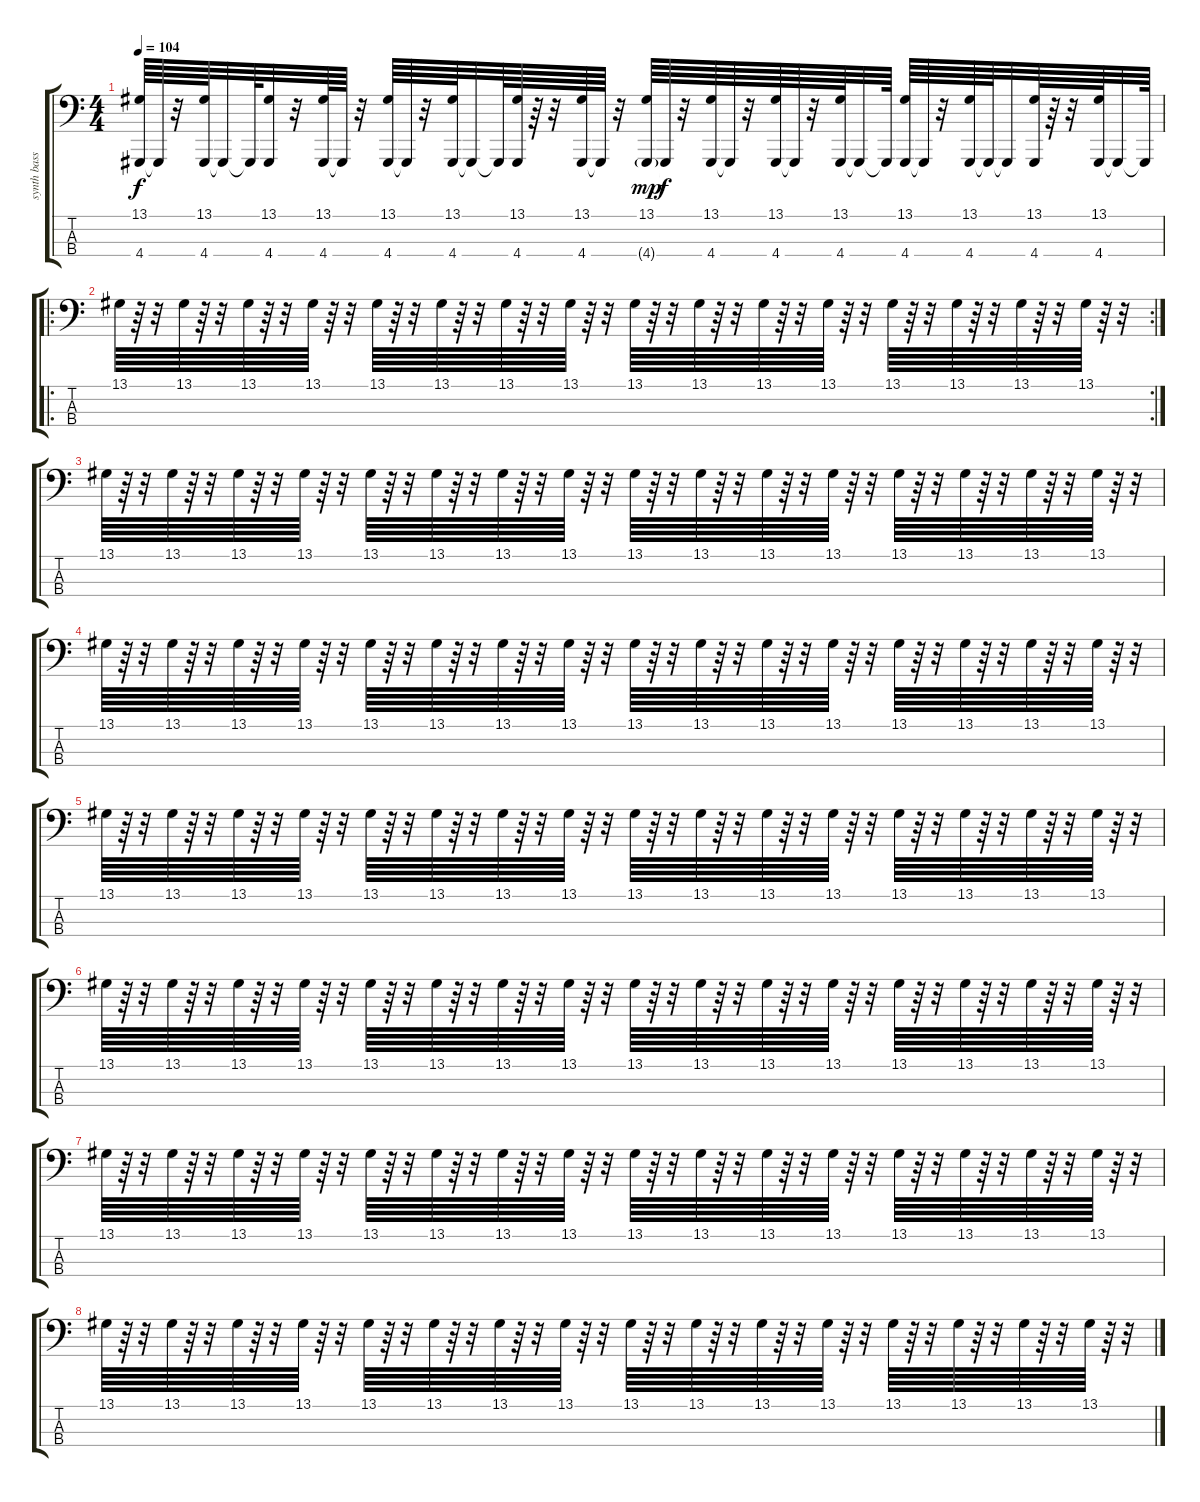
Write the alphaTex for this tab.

\track ("synth bass" "synth bass") {instrument lead8bassandlead}
\staff {score tabs}
\tuning (G2 D2 A1 E1) {hide}
\ts (4 4)
\tempo 104
\clef f4
\ks c
(13.1 4.4).64{dy f} 4.4{t}.64 r.32 (13.1 4.4).64 4.4{t}.32 4.4{t}.64 (13.1 4.4).32 r.32 (13.1 4.4).64 4.4{t}.64 r.32 (13.1 4.4).64 4.4{t}.64 r.32 (13.1 4.4).64 4.4{t}.32 4.4{t}.64 (13.1 4.4).64 r.64 r.32 (13.1 4.4).64 4.4{t}.64 r.32 (13.1 4.4{g}).64{dy mp} 4.4{t}.64{dy f} r.32 (13.1 4.4).64 4.4{t}.64 r.32 (13.1 4.4).64 4.4{t}.64 r.32 (13.1 4.4).64 4.4{t}.32 4.4{t}.64 (13.1 4.4).64 4.4{t}.64 r.32 (13.1 4.4).64 4.4{t}.64 4.4{t}.32 (13.1 4.4).64 r.64 r.32 (13.1 4.4).64 4.4{t}.32 4.4{t}.64 |
\ro
\rc 2
13.1.64 r.64 r.32 13.1.64 r.64 r.32 13.1.64 r.64 r.32 13.1.64 r.64 r.32 13.1.64 r.64 r.32 13.1.64 r.64 r.32 13.1.64 r.64 r.32 13.1.64 r.64 r.32 13.1.64 r.64 r.32 13.1.64 r.64 r.32 13.1.64 r.64 r.32 13.1.64 r.64 r.32 13.1.64 r.64 r.32 13.1.64 r.64 r.32 13.1.64 r.64 r.32 13.1.64 r.64 r.32 |
13.1.64 r.64 r.32 13.1.64 r.64 r.32 13.1.64 r.64 r.32 13.1.64 r.64 r.32 13.1.64 r.64 r.32 13.1.64 r.64 r.32 13.1.64 r.64 r.32 13.1.64 r.64 r.32 13.1.64 r.64 r.32 13.1.64 r.64 r.32 13.1.64 r.64 r.32 13.1.64 r.64 r.32 13.1.64 r.64 r.32 13.1.64 r.64 r.32 13.1.64 r.64 r.32 13.1.64 r.64 r.32 |
13.1.64 r.64 r.32 13.1.64 r.64 r.32 13.1.64 r.64 r.32 13.1.64 r.64 r.32 13.1.64 r.64 r.32 13.1.64 r.64 r.32 13.1.64 r.64 r.32 13.1.64 r.64 r.32 13.1.64 r.64 r.32 13.1.64 r.64 r.32 13.1.64 r.64 r.32 13.1.64 r.64 r.32 13.1.64 r.64 r.32 13.1.64 r.64 r.32 13.1.64 r.64 r.32 13.1.64 r.64 r.32 |
13.1.64 r.64 r.32 13.1.64 r.64 r.32 13.1.64 r.64 r.32 13.1.64 r.64 r.32 13.1.64 r.64 r.32 13.1.64 r.64 r.32 13.1.64 r.64 r.32 13.1.64 r.64 r.32 13.1.64 r.64 r.32 13.1.64 r.64 r.32 13.1.64 r.64 r.32 13.1.64 r.64 r.32 13.1.64 r.64 r.32 13.1.64 r.64 r.32 13.1.64 r.64 r.32 13.1.64 r.64 r.32 |
13.1.64 r.64 r.32 13.1.64 r.64 r.32 13.1.64 r.64 r.32 13.1.64 r.64 r.32 13.1.64 r.64 r.32 13.1.64 r.64 r.32 13.1.64 r.64 r.32 13.1.64 r.64 r.32 13.1.64 r.64 r.32 13.1.64 r.64 r.32 13.1.64 r.64 r.32 13.1.64 r.64 r.32 13.1.64 r.64 r.32 13.1.64 r.64 r.32 13.1.64 r.64 r.32 13.1.64 r.64 r.32 |
13.1.64 r.64 r.32 13.1.64 r.64 r.32 13.1.64 r.64 r.32 13.1.64 r.64 r.32 13.1.64 r.64 r.32 13.1.64 r.64 r.32 13.1.64 r.64 r.32 13.1.64 r.64 r.32 13.1.64 r.64 r.32 13.1.64 r.64 r.32 13.1.64 r.64 r.32 13.1.64 r.64 r.32 13.1.64 r.64 r.32 13.1.64 r.64 r.32 13.1.64 r.64 r.32 13.1.64 r.64 r.32 |
13.1.64 r.64 r.32 13.1.64 r.64 r.32 13.1.64 r.64 r.32 13.1.64 r.64 r.32 13.1.64 r.64 r.32 13.1.64 r.64 r.32 13.1.64 r.64 r.32 13.1.64 r.64 r.32 13.1.64 r.64 r.32 13.1.64 r.64 r.32 13.1.64 r.64 r.32 13.1.64 r.64 r.32 13.1.64 r.64 r.32 13.1.64 r.64 r.32 13.1.64 r.64 r.32 13.1.64 r.64 r.32
